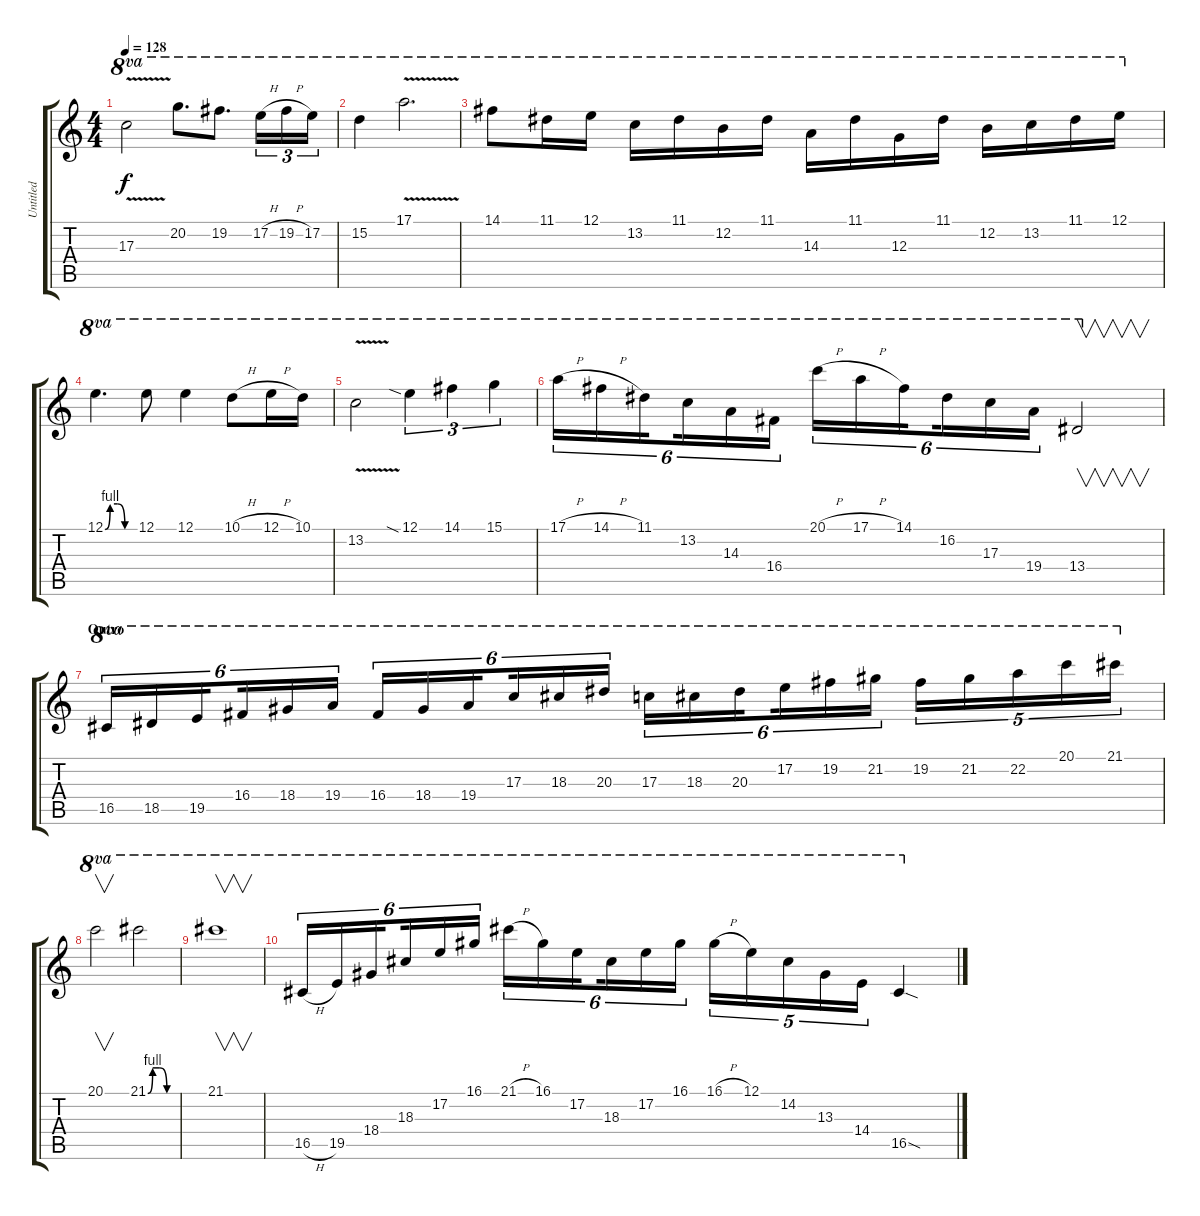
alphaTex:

\track ("Untitled" "Untitled") {instrument distortionguitar}
\staff {score tabs}
\tuning (E4 B3 G3 D3 A2 E2) {hide}
\ts (4 4)
\tempo 128
\clef g2
\ks c
17.3{v}.2{ot 8va dy f} 20.2.8{d ot 8va} 19.2.8{d ot 8va} 17.2{h}.16{tu (3 2) ot 8va} 19.2{h}.16{tu (3 2) ot 8va} 17.2.16{tu (3 2) ot 8va} |
15.2.4{ot 8va} 17.1{v}.2{d ot 8va} |
14.1.8{ot 8va} 11.1.16{ot 8va} 12.1.16{ot 8va} 13.2.16{ot 8va} 11.1.16{ot 8va} 12.2.16{ot 8va} 11.1.16{ot 8va} 14.3.16{ot 8va} 11.1.16{ot 8va} 12.3.16{ot 8va} 11.1.16{ot 8va} 12.2.16{ot 8va} 13.2.16{ot 8va} 11.1.16{ot 8va} 12.1.16{ot 8va} |
12.1{be (custom 0 0 10 4 25 4 40 0 60 0)}.4{d ot 8va} 12.1.8{ot 8va} 12.1.4{ot 8va} 10.1{h}.8{ot 8va} 12.1{h}.16{ot 8va} 10.1.16{ot 8va} |
13.2{v}.2{ot 8va} 12.1{sia}.4{tu (3 2) ot 8va} 14.1.4{tu (3 2) ot 8va} 15.1.4{tu (3 2) ot 8va} |
17.1{h}.16{tu (6 4) ot 8va} 14.1{h}.16{tu (6 4) ot 8va} 11.1.16{tu (6 4) ot 8va beam splitsecondary} 13.2.16{tu (6 4) ot 8va} 14.3.16{tu (6 4) ot 8va} 16.4.16{tu (6 4) ot 8va} 20.1{h}.16{tu (6 4) ot 8va} 17.1{h}.16{tu (6 4) ot 8va} 14.1.16{tu (6 4) ot 8va beam splitsecondary} 16.2.16{tu (6 4) ot 8va} 17.3.16{tu (6 4) ot 8va} 19.4.16{tu (6 4) ot 8va} 13.4.2{v ot 8va} |
\section ("" "Outro")
16.5.16{tu (6 4) ot 8va} 18.5.16{tu (6 4) ot 8va} 19.5.16{tu (6 4) ot 8va beam splitsecondary} 16.4.16{tu (6 4) ot 8va} 18.4.16{tu (6 4) ot 8va} 19.4.16{tu (6 4) ot 8va} 16.4.16{tu (6 4) ot 8va} 18.4.16{tu (6 4) ot 8va} 19.4.16{tu (6 4) ot 8va beam splitsecondary} 17.3.16{tu (6 4) ot 8va} 18.3.16{tu (6 4) ot 8va} 20.3.16{tu (6 4) ot 8va} 17.3.16{tu (6 4) ot 8va} 18.3.16{tu (6 4) ot 8va} 20.3.16{tu (6 4) ot 8va beam splitsecondary} 17.2.16{tu (6 4) ot 8va} 19.2.16{tu (6 4) ot 8va} 21.2.16{tu (6 4) ot 8va} 19.2.16{tu (5 4) ot 8va} 21.2.16{tu (5 4) ot 8va} 22.2.16{tu (5 4) ot 8va} 20.1.16{tu (5 4) ot 8va} 21.1.16{tu (5 4) ot 8va} |
20.1.2{v ot 8va} 21.1{be (custom 0 0 10 4 25 4 40 0 60 0)}.2{ot 8va} |
21.1.1{v ot 8va} |
16.5{h}.16{tu (6 4) ot 8va} 19.5.16{tu (6 4) ot 8va} 18.4.16{tu (6 4) ot 8va beam splitsecondary} 18.3.16{tu (6 4) ot 8va} 17.2.16{tu (6 4) ot 8va} 16.1.16{tu (6 4) ot 8va} 21.1{h}.16{tu (6 4) ot 8va} 16.1.16{tu (6 4) ot 8va} 17.2.16{tu (6 4) ot 8va beam splitsecondary} 18.3.16{tu (6 4) ot 8va} 17.2.16{tu (6 4) ot 8va} 16.1.16{tu (6 4) ot 8va} 16.1{h}.16{tu (5 4) ot 8va} 12.1.16{tu (5 4) ot 8va} 14.2.16{tu (5 4) ot 8va} 13.3.16{tu (5 4) ot 8va} 14.4.16{tu (5 4) ot 8va} 16.5{sod}.4{ot 8va}
